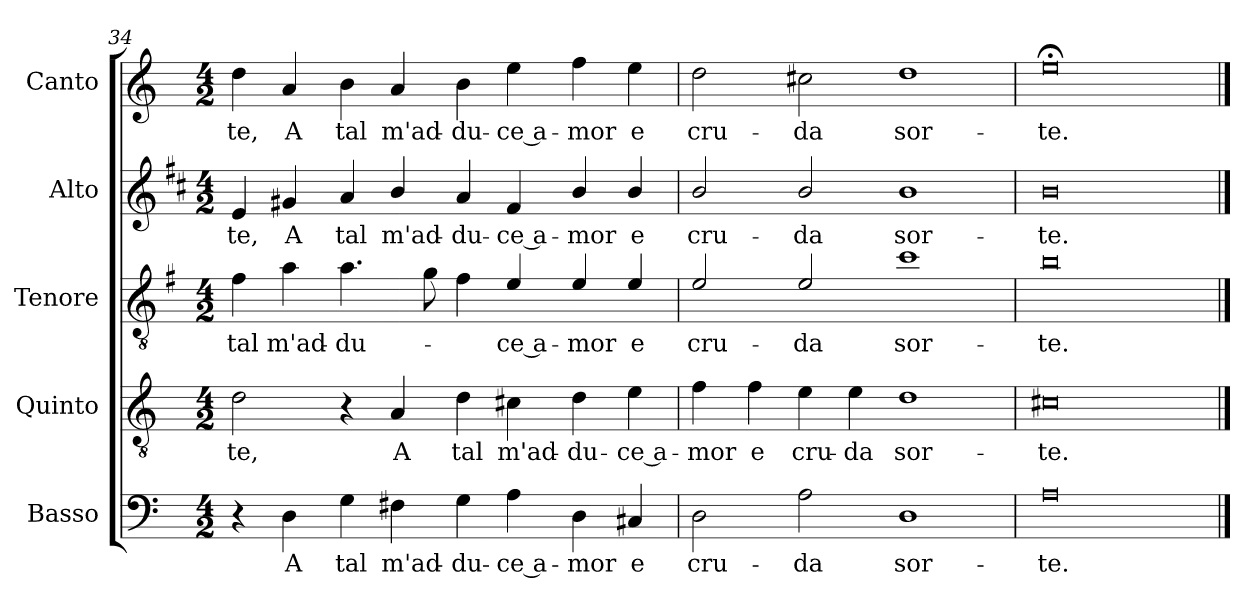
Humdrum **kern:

**kern	**text	**kern	**text	**kern	**text	**kern	**text	**kern	**text
*part5	*part5	*part4	*part4	*part3	*part3	*part2	*part2	*part1	*part1
*staff5	*staff5	*staff4	*staff4	*staff3	*staff3	*staff2	*staff2	*staff1	*staff1
*I"Basso	*	*I"Quinto	*	*I"Tenore	*	*I"Alto	*	*I"Canto	*
*I'B	*	*	*	*I'T	*	*I'A	*	*I'C	*
!!LO:LB:g=z
*clefF4	*	*clefGv2	*	*clefGv2	*	*clefG2	*	*clefG2	*
*	*	*	*	*ITrd4c7	*	*ITrd1c2	*	*	*
*k[]	*	*k[]	*	*k[]	*	*k[]	*	*k[]	*
*C:	*	*C:	*	*C:	*	*C:	*	*C:	*
*M4/2	*	*M4/2	*	*M4/2	*	*M4/2	*	*M4/2	*
=34	=34	=34	=34	=34	=34	=34	=34	=34	=34
!	!	!	!LO:LY:b	!	!LO:LY:b	!	!LO:LY:b	!	!LO:LY:b
4r	.	2d\	-te,	4B\	tal	4d/	-te,	4dd\	-te,
!	!LO:LY:b	!	!	!	!LO:LY:b	!	!LO:LY:b	!	!LO:LY:b
4D\	A	.	.	4d\	m'ad-	4f#X/	A	4a/	A
!	!LO:LY:b	!	!	!	!LO:LY:b	!	!LO:LY:b	!	!LO:LY:b
4G\	tal	4r	.	4.d\	-du-	4g/	tal	4b\	tal
!	!LO:LY:b	!	!LO:LY:b	!	!	!	!LO:LY:b	!	!LO:LY:b
4F#X\	m'ad-	4A/	A	.	.	4a/	m'ad-	4a/	m'ad-
.	.	.	.	8c\	.	.	.	.	.
!	!LO:LY:b	!	!LO:LY:b	!	!	!	!LO:LY:b	!	!LO:LY:b
4G\	-du-	4d\	tal	4B\	.	4g/	-du-	4b\	-du-
!	!LO:LY:b	!	!LO:LY:b	!	!LO:LY:b	!	!LO:LY:b	!	!LO:LY:b
4A\	-ce a-	4c#X\	m'ad-	4A/	-ce a-	4e/	-ce a-	4ee\	-ce a-
!	!LO:LY:b	!	!LO:LY:b	!	!LO:LY:b	!	!LO:LY:b	!	!LO:LY:b
4D\	-mor	4d\	-du-	4A/	-mor	4a/	-mor	4ff\	-mor
!	!LO:LY:b	!	!LO:LY:b	!	!LO:LY:b	!	!LO:LY:b	!	!LO:LY:b
4C#X/	e	4e\	-ce a-	4A/	e	4a/	e	4ee\	e
=35	=35	=35	=35	=35	=35	=35	=35	=35	=35
!	!LO:LY:b	!	!LO:LY:b	!	!LO:LY:b	!	!LO:LY:b	!	!LO:LY:b
2D\	cru-	4f\	-mor	2A/	cru-	2a/	cru-	2dd\	cru-
!	!	!	!LO:LY:b	!	!	!	!	!	!
.	.	4f\	e	.	.	.	.	.	.
!	!LO:LY:b	!	!LO:LY:b	!	!LO:LY:b	!	!LO:LY:b	!	!LO:LY:b
2A\	-da	4e\	cru-	2A/	-da	2a/	-da	2cc#X\	-da
!	!	!	!LO:LY:b	!	!	!	!	!	!
.	.	4e\	-da	.	.	.	.	.	.
!	!LO:LY:b	!	!LO:LY:b	!	!LO:LY:b	!	!LO:LY:b	!	!LO:LY:b
1D	sor-	1d	sor-	1f	sor-	1a	sor-	1dd	sor-
=36	=36	=36	=36	=36	=36	=36	=36	=36	=36
!	!LO:LY:b	!	!LO:LY:b	!	!LO:LY:b	!	!LO:LY:b	!	!LO:LY:b
0A	-te.	0c#X	-te.	0e	-te.	0a	-te.	0ee;<	-te.
==	==	==	==	==	==	==	==	==	==
*-	*-	*-	*-	*-	*-	*-	*-	*-	*-
